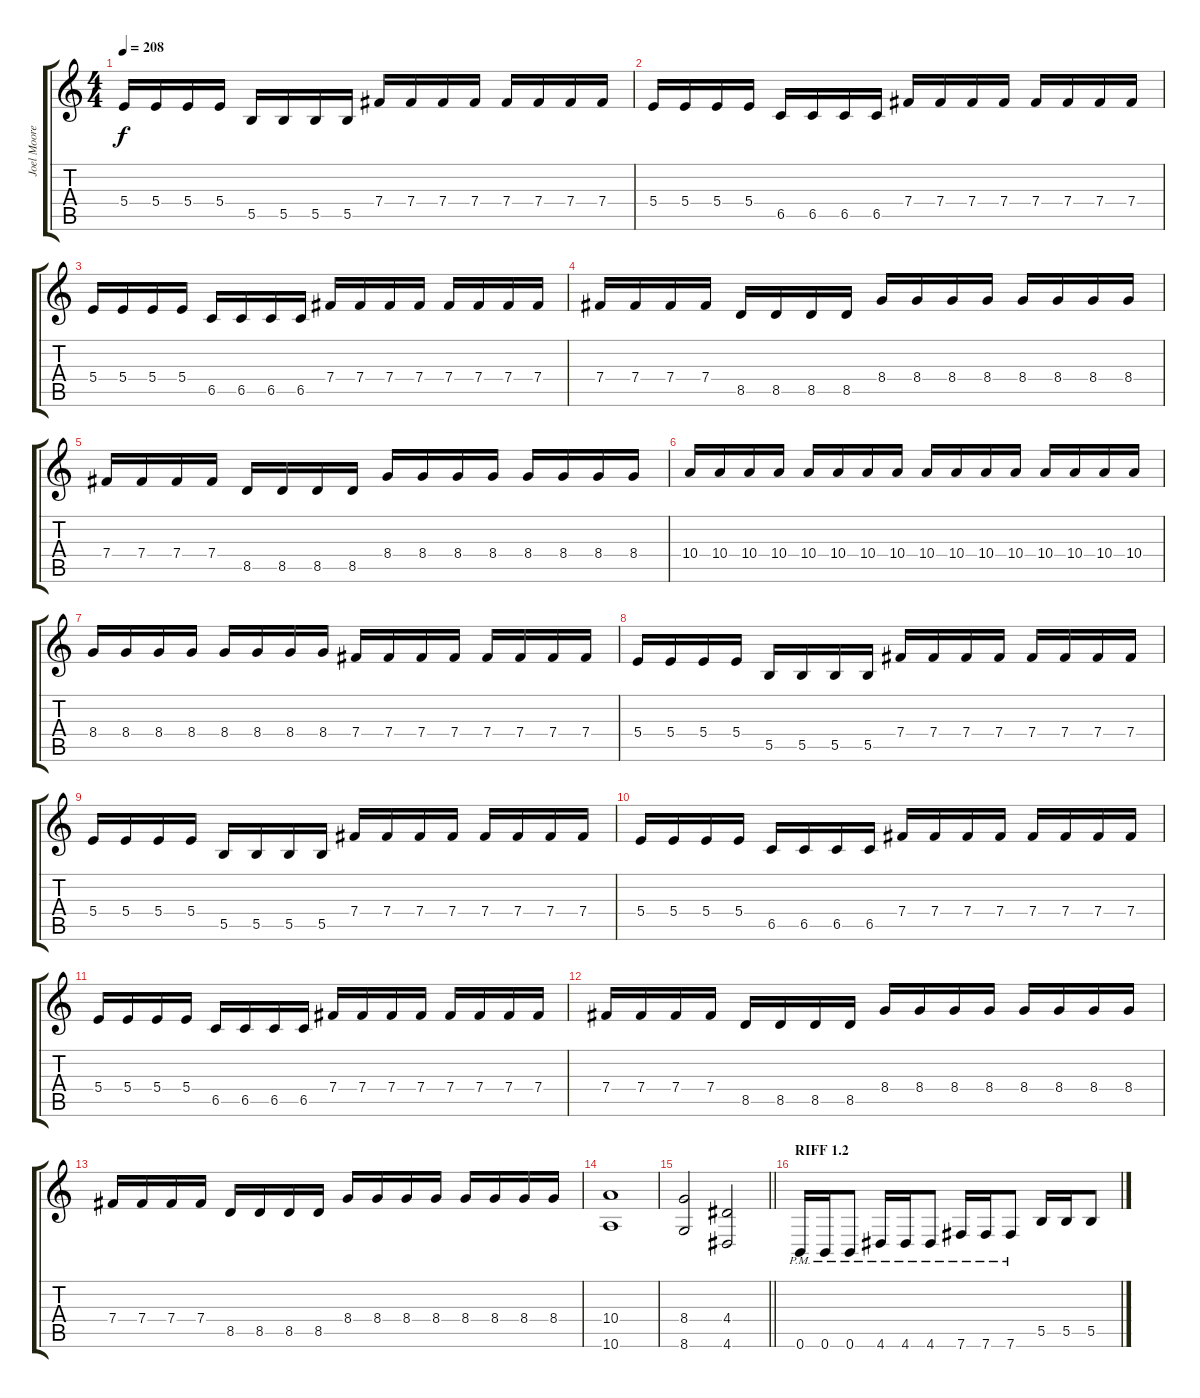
\track ("Joel Moore (Rhythm)" "Joel Moore") {instrument overdrivenguitar}
\staff {score tabs}
\tuning (Db4 Ab3 E3 B2 Gb2 B1) {hide}
\ts (4 4)
\tempo 208
\clef g2
\ks c
5.4.16{dy f} 5.4.16 5.4.16 5.4.16 5.5.16 5.5.16 5.5.16 5.5.16 7.4.16 7.4.16 7.4.16 7.4.16 7.4.16 7.4.16 7.4.16 7.4.16 |
5.4.16 5.4.16 5.4.16 5.4.16 6.5.16 6.5.16 6.5.16 6.5.16 7.4.16 7.4.16 7.4.16 7.4.16 7.4.16 7.4.16 7.4.16 7.4.16 |
5.4.16 5.4.16 5.4.16 5.4.16 6.5.16 6.5.16 6.5.16 6.5.16 7.4.16 7.4.16 7.4.16 7.4.16 7.4.16 7.4.16 7.4.16 7.4.16 |
7.4.16 7.4.16 7.4.16 7.4.16 8.5.16 8.5.16 8.5.16 8.5.16 8.4.16 8.4.16 8.4.16 8.4.16 8.4.16 8.4.16 8.4.16 8.4.16 |
7.4.16 7.4.16 7.4.16 7.4.16 8.5.16 8.5.16 8.5.16 8.5.16 8.4.16 8.4.16 8.4.16 8.4.16 8.4.16 8.4.16 8.4.16 8.4.16 |
10.4.16 10.4.16 10.4.16 10.4.16 10.4.16 10.4.16 10.4.16 10.4.16 10.4.16 10.4.16 10.4.16 10.4.16 10.4.16 10.4.16 10.4.16 10.4.16 |
8.4.16 8.4.16 8.4.16 8.4.16 8.4.16 8.4.16 8.4.16 8.4.16 7.4.16 7.4.16 7.4.16 7.4.16 7.4.16 7.4.16 7.4.16 7.4.16 |
5.4.16 5.4.16 5.4.16 5.4.16 5.5.16 5.5.16 5.5.16 5.5.16 7.4.16 7.4.16 7.4.16 7.4.16 7.4.16 7.4.16 7.4.16 7.4.16 |
5.4.16 5.4.16 5.4.16 5.4.16 5.5.16 5.5.16 5.5.16 5.5.16 7.4.16 7.4.16 7.4.16 7.4.16 7.4.16 7.4.16 7.4.16 7.4.16 |
5.4.16 5.4.16 5.4.16 5.4.16 6.5.16 6.5.16 6.5.16 6.5.16 7.4.16 7.4.16 7.4.16 7.4.16 7.4.16 7.4.16 7.4.16 7.4.16 |
5.4.16 5.4.16 5.4.16 5.4.16 6.5.16 6.5.16 6.5.16 6.5.16 7.4.16 7.4.16 7.4.16 7.4.16 7.4.16 7.4.16 7.4.16 7.4.16 |
7.4.16 7.4.16 7.4.16 7.4.16 8.5.16 8.5.16 8.5.16 8.5.16 8.4.16 8.4.16 8.4.16 8.4.16 8.4.16 8.4.16 8.4.16 8.4.16 |
7.4.16 7.4.16 7.4.16 7.4.16 8.5.16 8.5.16 8.5.16 8.5.16 8.4.16 8.4.16 8.4.16 8.4.16 8.4.16 8.4.16 8.4.16 8.4.16 |
(10.4 10.6).1 |
\barLineRight lightlight
(8.4 8.6).2 (4.4 4.6).2 |
\section ("" "RIFF 1.2")
0.6{pm}.16 0.6{pm}.16 0.6{pm}.8 4.6{pm}.16 4.6{pm}.16 4.6{pm}.8 7.6{pm}.16 7.6{pm}.16 7.6{pm}.8 5.5.16 5.5.16 5.5.8
